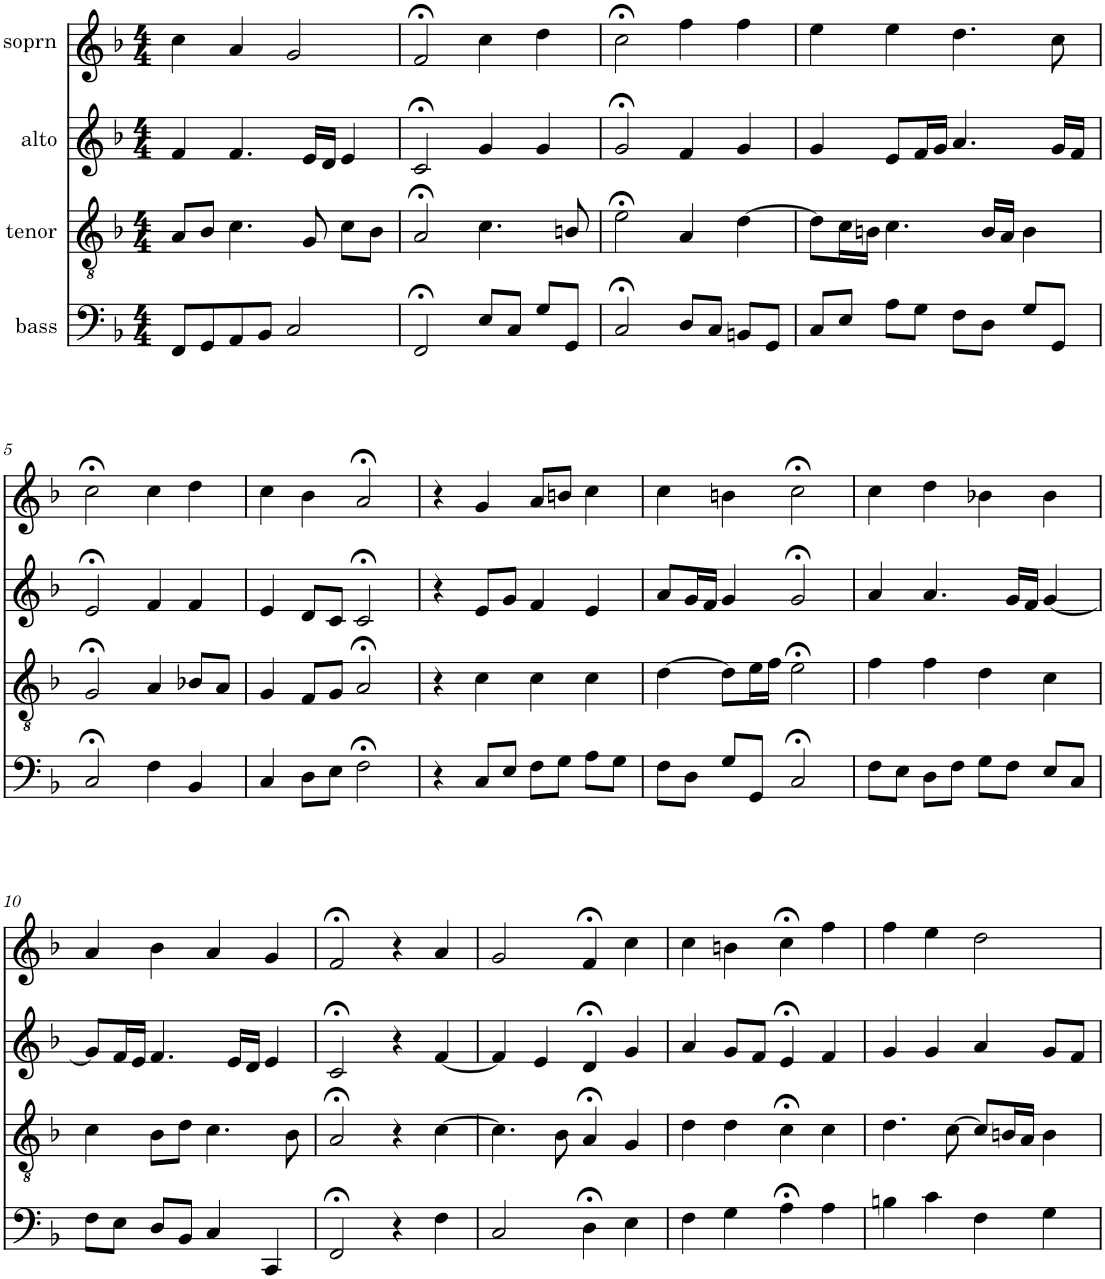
**kern	**kern	**kern	**kern
*part4	*part3	*part2	*part1
*staff4	*staff3	*staff2	*staff1
*I"bass	*I"tenor	*I"alto	*I"soprn
*clefF4	*clefGv2	*clefG2	*clefG2
*k[b-]	*k[b-]	*k[b-]	*k[b-]
*F:	*F:	*F:	*F:
*M4/4	*M4/4	*M4/4	*M4/4
=1	=1	=1	=1
8FF/L	8A/L	4f/	4cc\
8GG/	8B-/J	.	.
8AA/	4.c\	4.f/	4a/
8BB-/J	.	.	.
2C/	.	.	2g/
.	8G/	16e/LL	.
.	.	16d/JJ	.
.	8c\L	4e/	.
.	8B-\J	.	.
=2	=2	=2	=2
2FF;</	2A;</	2c;</	2f;</
8E/L	4.c\	4g/	4cc\
8C/J	.	.	.
8G/L	.	4g/	4dd\
8GG/J	8Bn/	.	.
=3	=3	=3	=3
2C;</	2e;<\	2g;</	2cc;<\
8D/L	4A/	4f/	4ff\
8C/J	.	.	.
8BBn/L	[4d\	4g/	4ff\
8GG/J	.	.	.
=4	=4	=4	=4
8C/L	8d\L]	4g/	4ee\
8E/J	16c\L	.	.
.	16Bn\JJ	.	.
8A\L	4.c\	8e/L	4ee\
8G\J	.	16f/L	.
.	.	16g/JJ	.
8F\L	.	4.a/	4.dd\
8D\J	16B/LL	.	.
.	16A/JJ	.	.
8G/L	4B\	.	.
8GG/J	.	16g/LL	8cc\
.	.	16f/JJ	.
!!LO:LB:g=z
=5	=5	=5	=5
2C;</	2G;</	2e;</	2cc;<\
4F\	4A/	4f/	4cc\
4BB-/	8B-X/L	4f/	4dd\
.	8A/J	.	.
=6	=6	=6	=6
4C/	4G/	4e/	4cc\
8D\L	8F/L	8d/L	4b-\
8E\J	8G/J	8c/J	.
2F;<\	2A;</	2c;</	2a;</
=7	=7	=7	=7
4r	4r	4r	4r
8C/L	4c\	8e/L	4g/
8E/J	.	8g/J	.
8F\L	4c\	4f/	8a/L
8G\J	.	.	8bn/J
8A\L	4c\	4e/	4cc\
8G\J	.	.	.
=8	=8	=8	=8
8F\L	[4d\	8a/L	4cc\
8D\J	.	16g/L	.
.	.	16f/JJ	.
8G/L	8d\L]	4g/	4bn\
8GG/J	16e\L	.	.
.	16f\JJ	.	.
2C;</	2e;<\	2g;</	2cc;<\
=9	=9	=9	=9
8F\L	4f\	4a/	4cc\
8E\J	.	.	.
8D\L	4f\	4.a/	4dd\
8F\J	.	.	.
8G\L	4d\	.	4b-X\
8F\J	.	16g/LL	.
.	.	16f/JJ	.
8E/L	4c\	[4g/	4b-\
8C/J	.	.	.
!!LO:LB:g=z
=10	=10	=10	=10
8F\L	4c\	8g/L]	4a/
8E\J	.	16f/L	.
.	.	16e/JJ	.
8D/L	8B-\L	4.f/	4b-\
8BB-/J	8d\J	.	.
4C/	4.c\	.	4a/
.	.	16e/LL	.
.	.	16d/JJ	.
4CC/	.	4e/	4g/
.	8B-\	.	.
=11	=11	=11	=11
2FF;</	2A;</	2c;</	2f;</
4r	4r	4r	4r
4F\	[4c\	[4f/	4a/
=12	=12	=12	=12
2C/	4.c\]	4f/]	2g/
.	.	4e/	.
.	8B-\	.	.
4D;<\	4A;</	4d;</	4f;</
4E\	4G/	4g/	4cc\
=13	=13	=13	=13
4F\	4d\	4a/	4cc\
4G\	4d\	8g/L	4bn\
.	.	8f/J	.
4A;<\	4c;<\	4e;</	4cc;<\
4A\	4c\	4f/	4ff\
=14	=14	=14	=14
4Bn\	4.d\	4g/	4ff\
4c\	.	4g/	4ee\
.	[8c\	.	.
4F\	8c/L]	4a/	2dd\
.	16Bn/L	.	.
.	16A/JJ	.	.
4G\	4B\	8g/L	.
.	.	8f/J	.
=	=	=	=
*-	*-	*-	*-
